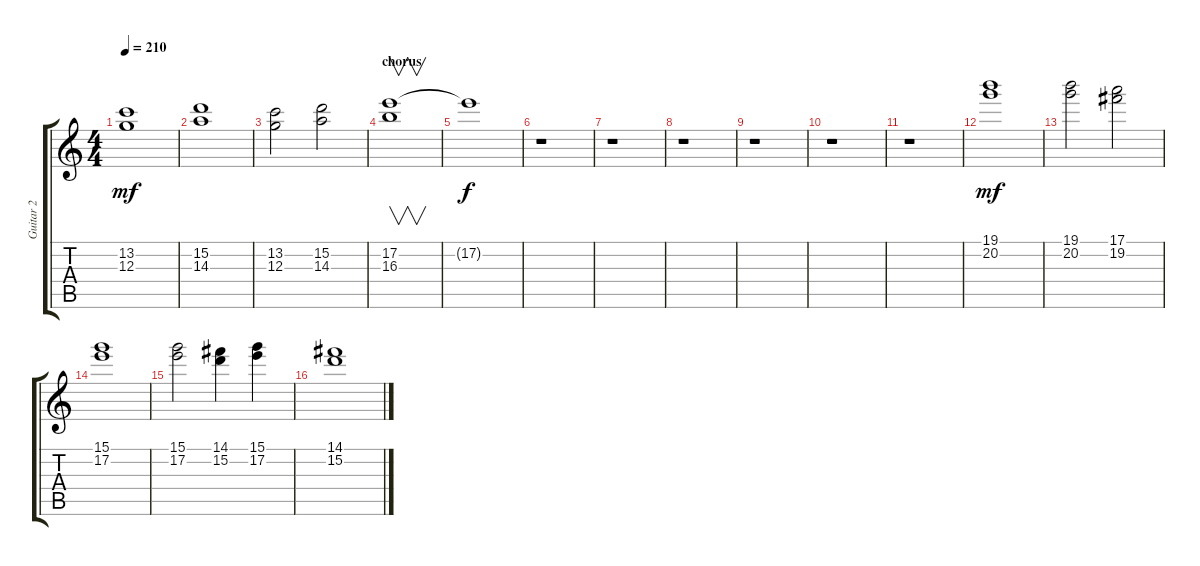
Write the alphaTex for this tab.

\track ("Guitar 2" "Guitar 2") {instrument overdrivenguitar}
\staff {score tabs}
\tuning (E4 B3 G3 D3 A2 E2) {hide}
\ts (4 4)
\tempo 210
\clef g2
\ks c
(13.2 12.3).1{dy mf} |
(15.2 14.3).1 |
(13.2 12.3).2 (15.2 14.3).2 |
\section ("" "chorus")
(17.2 16.3).1{v} |
17.2{t}.1{dy f} |
r.1 |
r.1 |
r.1 |
r.1 |
r.1 |
r.1 |
(19.1 20.2).1{dy mf} |
(19.1 20.2).2 (17.1 19.2).2 |
(15.1 17.2).1 |
(15.1 17.2).2 (14.1 15.2).4 (15.1 17.2).4 |
(14.1 15.2).1
